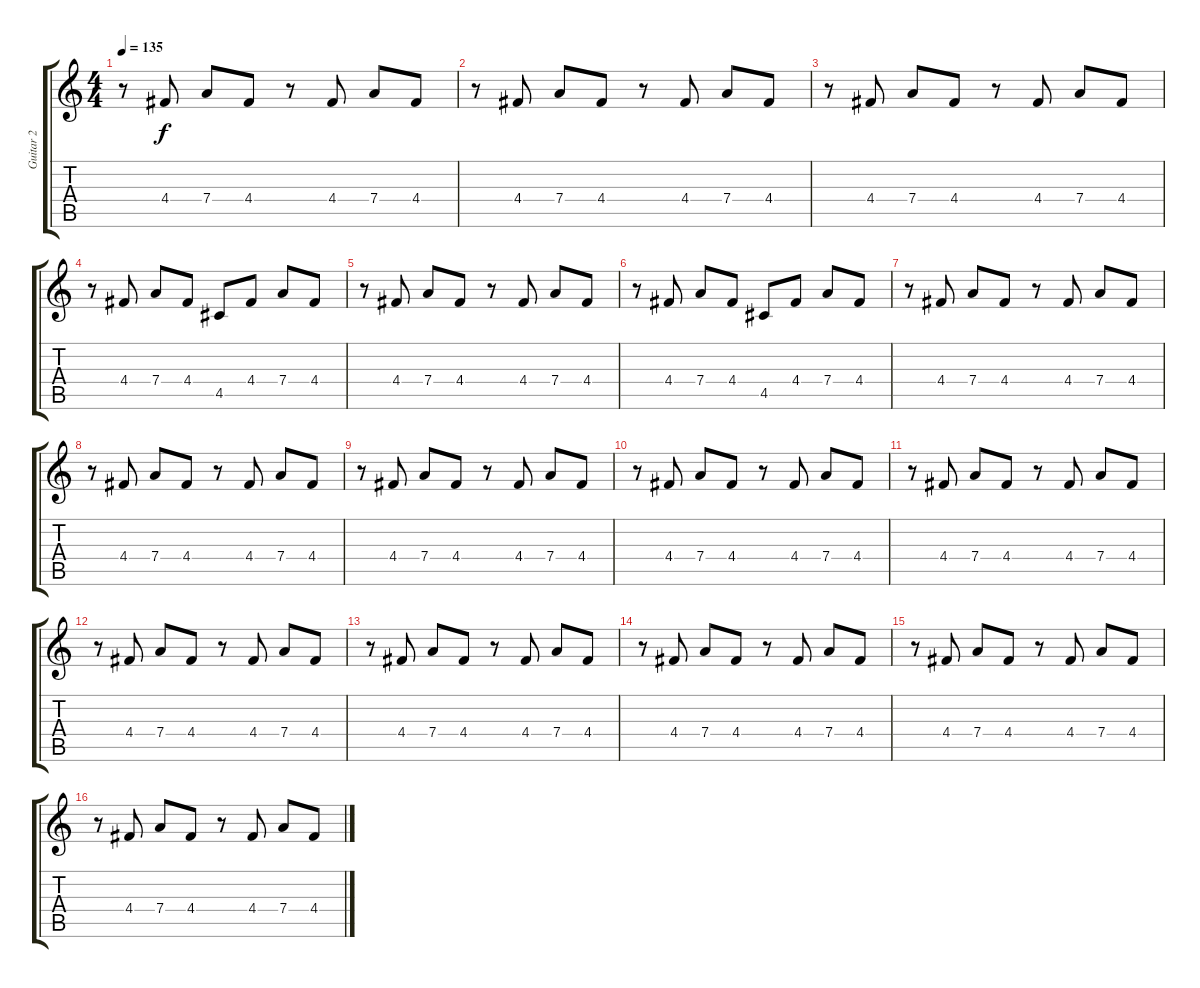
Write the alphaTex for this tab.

\track ("Guitar 2" "Guitar 2") {instrument electricguitarmuted}
\staff {score tabs}
\tuning (E4 B3 G3 D3 A2 E2) {hide}
\ts (4 4)
\tempo 135
\clef g2
\ks c
r.8{dy f} 4.4.8 7.4.8 4.4.8 r.8 4.4.8 7.4.8 4.4.8 |
r.8 4.4.8 7.4.8 4.4.8 r.8 4.4.8 7.4.8 4.4.8 |
r.8 4.4.8 7.4.8 4.4.8 r.8 4.4.8 7.4.8 4.4.8 |
r.8 4.4.8 7.4.8 4.4.8 4.5.8 4.4.8 7.4.8 4.4.8 |
r.8 4.4.8 7.4.8 4.4.8 r.8 4.4.8 7.4.8 4.4.8 |
r.8 4.4.8 7.4.8 4.4.8 4.5.8 4.4.8 7.4.8 4.4.8 |
r.8 4.4.8 7.4.8 4.4.8 r.8 4.4.8 7.4.8 4.4.8 |
r.8 4.4.8 7.4.8 4.4.8 r.8 4.4.8 7.4.8 4.4.8 |
r.8 4.4.8 7.4.8 4.4.8 r.8 4.4.8 7.4.8 4.4.8 |
r.8 4.4.8 7.4.8 4.4.8 r.8 4.4.8 7.4.8 4.4.8 |
r.8 4.4.8 7.4.8 4.4.8 r.8 4.4.8 7.4.8 4.4.8 |
r.8 4.4.8 7.4.8 4.4.8 r.8 4.4.8 7.4.8 4.4.8 |
r.8 4.4.8 7.4.8 4.4.8 r.8 4.4.8 7.4.8 4.4.8 |
r.8 4.4.8 7.4.8 4.4.8 r.8 4.4.8 7.4.8 4.4.8 |
r.8 4.4.8 7.4.8 4.4.8 r.8 4.4.8 7.4.8 4.4.8 |
r.8 4.4.8 7.4.8 4.4.8 r.8 4.4.8 7.4.8 4.4.8
